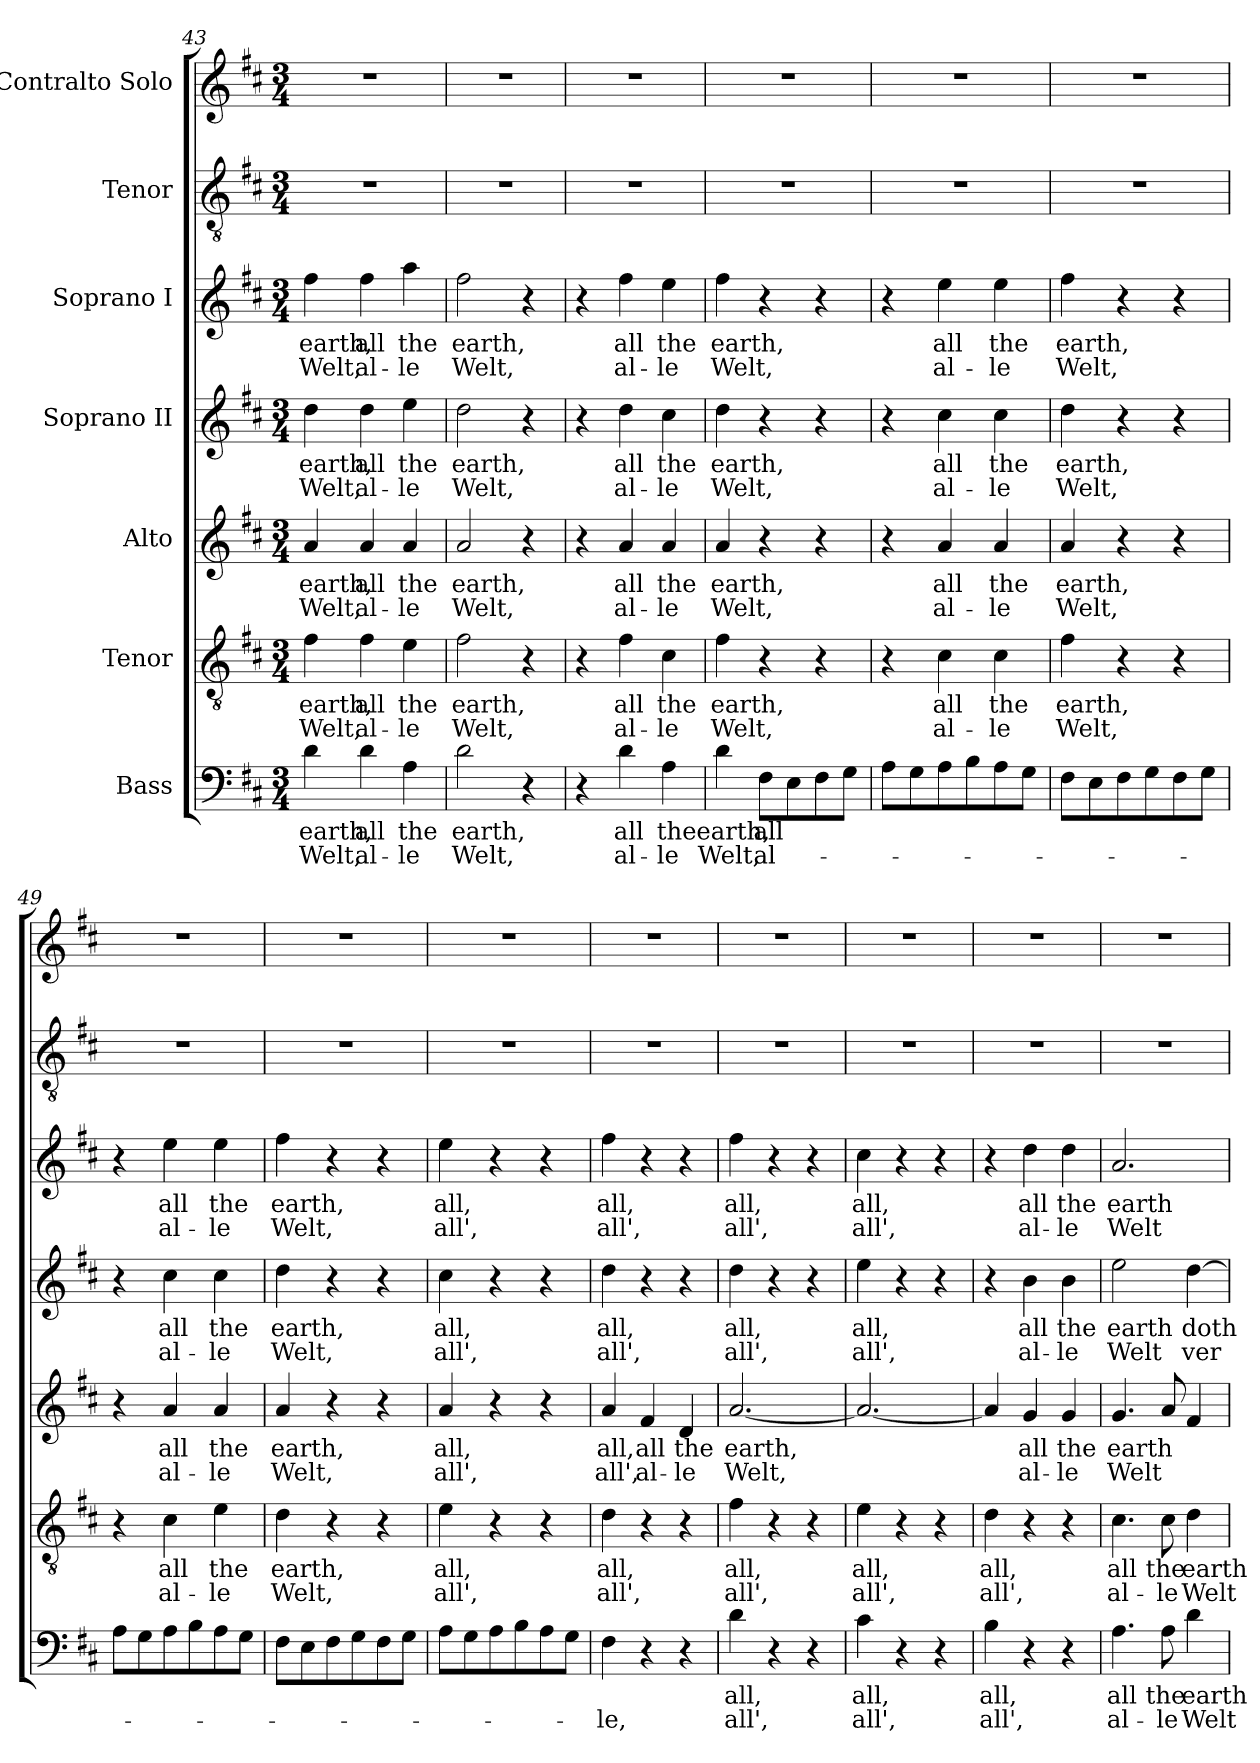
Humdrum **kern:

**kern	**text	**text	**kern	**text	**text	**kern	**text	**text	**kern	**text	**text	**kern	**text	**text	**kern	**kern
*part7	*part7	*part7	*part6	*part6	*part6	*part5	*part5	*part5	*part4	*part4	*part4	*part3	*part3	*part3	*part2	*part1
*staff7	*staff7	*staff7	*staff6	*staff6	*staff6	*staff5	*staff5	*staff5	*staff4	*staff4	*staff4	*staff3	*staff3	*staff3	*staff2	*staff1
*I"Bass	*	*	*I"Tenor	*	*	*I"Alto	*	*	*I"Soprano II	*	*	*I"Soprano I	*	*	*I"Tenor	*I"Contralto Solo
*clefF4	*	*	*clefGv2	*	*	*clefG2	*	*	*clefG2	*	*	*clefG2	*	*	*clefGv2	*clefG2
*k[f#c#]	*	*	*k[f#c#]	*	*	*k[f#c#]	*	*	*k[f#c#]	*	*	*k[f#c#]	*	*	*k[f#c#]	*k[f#c#]
*D:	*	*	*D:	*	*	*D:	*	*	*D:	*	*	*D:	*	*	*D:	*D:
*M3/4	*	*	*M3/4	*	*	*M3/4	*	*	*M3/4	*	*	*M3/4	*	*	*M3/4	*M3/4
=43	=43	=43	=43	=43	=43	=43	=43	=43	=43	=43	=43	=43	=43	=43	=43	=43
!	!LO:LY:b	!LO:LY:b	!	!LO:LY:b	!LO:LY:b	!	!LO:LY:b	!LO:LY:b	!	!LO:LY:b	!LO:LY:b	!	!LO:LY:b	!LO:LY:b	!	!
4d\	earth,	Welt,	4f#\	earth,	Welt,	4a/	earth,	Welt,	4dd\	earth,	Welt,	4ff#\	earth,	Welt,	2.r	2.r
!	!LO:LY:b	!LO:LY:b	!	!LO:LY:b	!LO:LY:b	!	!LO:LY:b	!LO:LY:b	!	!LO:LY:b	!LO:LY:b	!	!LO:LY:b	!LO:LY:b	!	!
4d\	all	al-	4f#\	all	al-	4a/	all	al-	4dd\	all	al-	4ff#\	all	al-	.	.
!	!LO:LY:b	!LO:LY:b	!	!LO:LY:b	!LO:LY:b	!	!LO:LY:b	!LO:LY:b	!	!LO:LY:b	!LO:LY:b	!	!LO:LY:b	!LO:LY:b	!	!
4A\	the	-le	4e\	the	-le	4a/	the	-le	4ee\	the	-le	4aa\	the	-le	.	.
=44	=44	=44	=44	=44	=44	=44	=44	=44	=44	=44	=44	=44	=44	=44	=44	=44
!	!LO:LY:b	!LO:LY:b	!	!LO:LY:b	!LO:LY:b	!	!LO:LY:b	!LO:LY:b	!	!LO:LY:b	!LO:LY:b	!	!LO:LY:b	!LO:LY:b	!	!
2d\	earth,	Welt,	2f#\	earth,	Welt,	2a/	earth,	Welt,	2dd\	earth,	Welt,	2ff#\	earth,	Welt,	2.r	2.r
4r	.	.	4r	.	.	4r	.	.	4r	.	.	4r	.	.	.	.
=45	=45	=45	=45	=45	=45	=45	=45	=45	=45	=45	=45	=45	=45	=45	=45	=45
4r	.	.	4r	.	.	4r	.	.	4r	.	.	4r	.	.	2.r	2.r
!	!LO:LY:b	!LO:LY:b	!	!LO:LY:b	!LO:LY:b	!	!LO:LY:b	!LO:LY:b	!	!LO:LY:b	!LO:LY:b	!	!LO:LY:b	!LO:LY:b	!	!
4d\	all	al-	4f#\	all	al-	4a/	all	al-	4dd\	all	al-	4ff#\	all	al-	.	.
!	!LO:LY:b	!LO:LY:b	!	!LO:LY:b	!LO:LY:b	!	!LO:LY:b	!LO:LY:b	!	!LO:LY:b	!LO:LY:b	!	!LO:LY:b	!LO:LY:b	!	!
4A\	the	-le	4c#\	the	-le	4a/	the	-le	4cc#\	the	-le	4ee\	the	-le	.	.
!!LO:PB:g=z
=46	=46	=46	=46	=46	=46	=46	=46	=46	=46	=46	=46	=46	=46	=46	=46	=46
!	!LO:LY:b	!LO:LY:b	!	!LO:LY:b	!LO:LY:b	!	!LO:LY:b	!LO:LY:b	!	!LO:LY:b	!LO:LY:b	!	!LO:LY:b	!LO:LY:b	!	!
4d\	earth,	Welt,	4f#\	earth,	Welt,	4a/	earth,	Welt,	4dd\	earth,	Welt,	4ff#\	earth,	Welt,	2.r	2.r
!	!LO:LY:b	!LO:LY:b	!	!	!	!	!	!	!	!	!	!	!	!	!	!
8F#\L	all	al-	4r	.	.	4r	.	.	4r	.	.	4r	.	.	.	.
8E\	.	.	.	.	.	.	.	.	.	.	.	.	.	.	.	.
8F#\	.	.	4r	.	.	4r	.	.	4r	.	.	4r	.	.	.	.
8G\J	.	.	.	.	.	.	.	.	.	.	.	.	.	.	.	.
=47	=47	=47	=47	=47	=47	=47	=47	=47	=47	=47	=47	=47	=47	=47	=47	=47
8A\L	.	.	4r	.	.	4r	.	.	4r	.	.	4r	.	.	2.r	2.r
8G\	.	.	.	.	.	.	.	.	.	.	.	.	.	.	.	.
!	!	!	!	!LO:LY:b	!LO:LY:b	!	!LO:LY:b	!LO:LY:b	!	!LO:LY:b	!LO:LY:b	!	!LO:LY:b	!LO:LY:b	!	!
8A\	.	.	4c#\	all	al-	4a/	all	al-	4cc#\	all	al-	4ee\	all	al-	.	.
8B\	.	.	.	.	.	.	.	.	.	.	.	.	.	.	.	.
!	!	!	!	!LO:LY:b	!LO:LY:b	!	!LO:LY:b	!LO:LY:b	!	!LO:LY:b	!LO:LY:b	!	!LO:LY:b	!LO:LY:b	!	!
8A\	.	.	4c#\	the	-le	4a/	the	-le	4cc#\	the	-le	4ee\	the	-le	.	.
8G\J	.	.	.	.	.	.	.	.	.	.	.	.	.	.	.	.
=48	=48	=48	=48	=48	=48	=48	=48	=48	=48	=48	=48	=48	=48	=48	=48	=48
!	!	!	!	!LO:LY:b	!LO:LY:b	!	!LO:LY:b	!LO:LY:b	!	!LO:LY:b	!LO:LY:b	!	!LO:LY:b	!LO:LY:b	!	!
8F#\L	.	.	4f#\	earth,	Welt,	4a/	earth,	Welt,	4dd\	earth,	Welt,	4ff#\	earth,	Welt,	2.r	2.r
8E\	.	.	.	.	.	.	.	.	.	.	.	.	.	.	.	.
8F#\	.	.	4r	.	.	4r	.	.	4r	.	.	4r	.	.	.	.
8G\	.	.	.	.	.	.	.	.	.	.	.	.	.	.	.	.
8F#\	.	.	4r	.	.	4r	.	.	4r	.	.	4r	.	.	.	.
8G\J	.	.	.	.	.	.	.	.	.	.	.	.	.	.	.	.
=49	=49	=49	=49	=49	=49	=49	=49	=49	=49	=49	=49	=49	=49	=49	=49	=49
8A\L	.	.	4r	.	.	4r	.	.	4r	.	.	4r	.	.	2.r	2.r
8G\	.	.	.	.	.	.	.	.	.	.	.	.	.	.	.	.
!	!	!	!	!LO:LY:b	!LO:LY:b	!	!LO:LY:b	!LO:LY:b	!	!LO:LY:b	!LO:LY:b	!	!LO:LY:b	!LO:LY:b	!	!
8A\	.	.	4c#\	all	al-	4a/	all	al-	4cc#\	all	al-	4ee\	all	al-	.	.
8B\	.	.	.	.	.	.	.	.	.	.	.	.	.	.	.	.
!	!	!	!	!LO:LY:b	!LO:LY:b	!	!LO:LY:b	!LO:LY:b	!	!LO:LY:b	!LO:LY:b	!	!LO:LY:b	!LO:LY:b	!	!
8A\	.	.	4e\	the	-le	4a/	the	-le	4cc#\	the	-le	4ee\	the	-le	.	.
8G\J	.	.	.	.	.	.	.	.	.	.	.	.	.	.	.	.
=50	=50	=50	=50	=50	=50	=50	=50	=50	=50	=50	=50	=50	=50	=50	=50	=50
!	!	!	!	!LO:LY:b	!LO:LY:b	!	!LO:LY:b	!LO:LY:b	!	!LO:LY:b	!LO:LY:b	!	!LO:LY:b	!LO:LY:b	!	!
8F#\L	.	.	4d\	earth,	Welt,	4a/	earth,	Welt,	4dd\	earth,	Welt,	4ff#\	earth,	Welt,	2.r	2.r
8E\	.	.	.	.	.	.	.	.	.	.	.	.	.	.	.	.
8F#\	.	.	4r	.	.	4r	.	.	4r	.	.	4r	.	.	.	.
8G\	.	.	.	.	.	.	.	.	.	.	.	.	.	.	.	.
8F#\	.	.	4r	.	.	4r	.	.	4r	.	.	4r	.	.	.	.
8G\J	.	.	.	.	.	.	.	.	.	.	.	.	.	.	.	.
=51	=51	=51	=51	=51	=51	=51	=51	=51	=51	=51	=51	=51	=51	=51	=51	=51
!	!	!	!	!LO:LY:b	!LO:LY:b	!	!LO:LY:b	!LO:LY:b	!	!LO:LY:b	!LO:LY:b	!	!LO:LY:b	!LO:LY:b	!	!
8A\L	.	.	4e\	all,	all',	4a/	all,	all',	4cc#\	all,	all',	4ee\	all,	all',	2.r	2.r
8G\	.	.	.	.	.	.	.	.	.	.	.	.	.	.	.	.
8A\	.	.	4r	.	.	4r	.	.	4r	.	.	4r	.	.	.	.
8B\	.	.	.	.	.	.	.	.	.	.	.	.	.	.	.	.
8A\	.	.	4r	.	.	4r	.	.	4r	.	.	4r	.	.	.	.
8G\J	.	.	.	.	.	.	.	.	.	.	.	.	.	.	.	.
=52	=52	=52	=52	=52	=52	=52	=52	=52	=52	=52	=52	=52	=52	=52	=52	=52
!	!	!LO:LY:b	!	!LO:LY:b	!LO:LY:b	!	!LO:LY:b	!LO:LY:b	!	!LO:LY:b	!LO:LY:b	!	!LO:LY:b	!LO:LY:b	!	!
4F#\	.	-le,	4d\	all,	all',	4a/	all,	all',	4dd\	all,	all',	4ff#\	all,	all',	2.r	2.r
!	!	!	!	!	!	!	!LO:LY:b	!LO:LY:b	!	!	!	!	!	!	!	!
4r	.	.	4r	.	.	4f#/	all	al-	4r	.	.	4r	.	.	.	.
!	!	!	!	!	!	!	!LO:LY:b	!LO:LY:b	!	!	!	!	!	!	!	!
4r	.	.	4r	.	.	4d/	the	-le	4r	.	.	4r	.	.	.	.
!!LO:PB:g=z
=53	=53	=53	=53	=53	=53	=53	=53	=53	=53	=53	=53	=53	=53	=53	=53	=53
!	!LO:LY:b	!LO:LY:b	!	!LO:LY:b	!LO:LY:b	!	!LO:LY:b	!LO:LY:b	!	!LO:LY:b	!LO:LY:b	!	!LO:LY:b	!LO:LY:b	!	!
4d\	all,	all',	4f#\	all,	all',	[2.a/	earth,	Welt,	4dd\	all,	all',	4ff#\	all,	all',	2.r	2.r
4r	.	.	4r	.	.	.	.	.	4r	.	.	4r	.	.	.	.
4r	.	.	4r	.	.	.	.	.	4r	.	.	4r	.	.	.	.
=54	=54	=54	=54	=54	=54	=54	=54	=54	=54	=54	=54	=54	=54	=54	=54	=54
!	!LO:LY:b	!LO:LY:b	!	!LO:LY:b	!LO:LY:b	!	!	!	!	!LO:LY:b	!LO:LY:b	!	!LO:LY:b	!LO:LY:b	!	!
4c#\	all,	all',	4e\	all,	all',	2.a/_	.	.	4ee\	all,	all',	4cc#\	all,	all',	2.r	2.r
4r	.	.	4r	.	.	.	.	.	4r	.	.	4r	.	.	.	.
4r	.	.	4r	.	.	.	.	.	4r	.	.	4r	.	.	.	.
=55	=55	=55	=55	=55	=55	=55	=55	=55	=55	=55	=55	=55	=55	=55	=55	=55
!	!LO:LY:b	!LO:LY:b	!	!LO:LY:b	!LO:LY:b	!	!	!	!	!	!	!	!	!	!	!
4B\	all,	all',	4d\	all,	all',	4a/]	.	.	4r	.	.	4r	.	.	2.r	2.r
!	!	!	!	!	!	!	!LO:LY:b	!LO:LY:b	!	!LO:LY:b	!LO:LY:b	!	!LO:LY:b	!LO:LY:b	!	!
4r	.	.	4r	.	.	4g/	all	al-	4b\	all	al-	4dd\	all	al-	.	.
!	!	!	!	!	!	!	!LO:LY:b	!LO:LY:b	!	!LO:LY:b	!LO:LY:b	!	!LO:LY:b	!LO:LY:b	!	!
4r	.	.	4r	.	.	4g/	the	-le	4b\	the	-le	4dd\	the	-le	.	.
=56	=56	=56	=56	=56	=56	=56	=56	=56	=56	=56	=56	=56	=56	=56	=56	=56
!	!LO:LY:b	!LO:LY:b	!	!LO:LY:b	!LO:LY:b	!	!LO:LY:b	!LO:LY:b	!	!LO:LY:b	!LO:LY:b	!	!LO:LY:b	!LO:LY:b	!	!
4.A\	all	al-	4.c#\	all	al-	4.g/	earth	Welt	2ee\	earth	Welt	2.a/	earth	Welt	2.r	2.r
!	!LO:LY:b	!LO:LY:b	!	!LO:LY:b	!LO:LY:b	!	!	!	!	!	!	!	!	!	!	!
8A\	the	-le	8c#\	the	-le	8a/	.	.	.	.	.	.	.	.	.	.
!	!LO:LY:b	!LO:LY:b	!	!LO:LY:b	!LO:LY:b	!	!	!	!	!LO:LY:b	!LO:LY:b	!	!	!	!	!
4d\	earth	Welt	4d\	earth	Welt	4f#/	.	.	[4dd\	doth	ver-	.	.	.	.	.
=	=	=	=	=	=	=	=	=	=	=	=	=	=	=	=	=
*-	*-	*-	*-	*-	*-	*-	*-	*-	*-	*-	*-	*-	*-	*-	*-	*-
